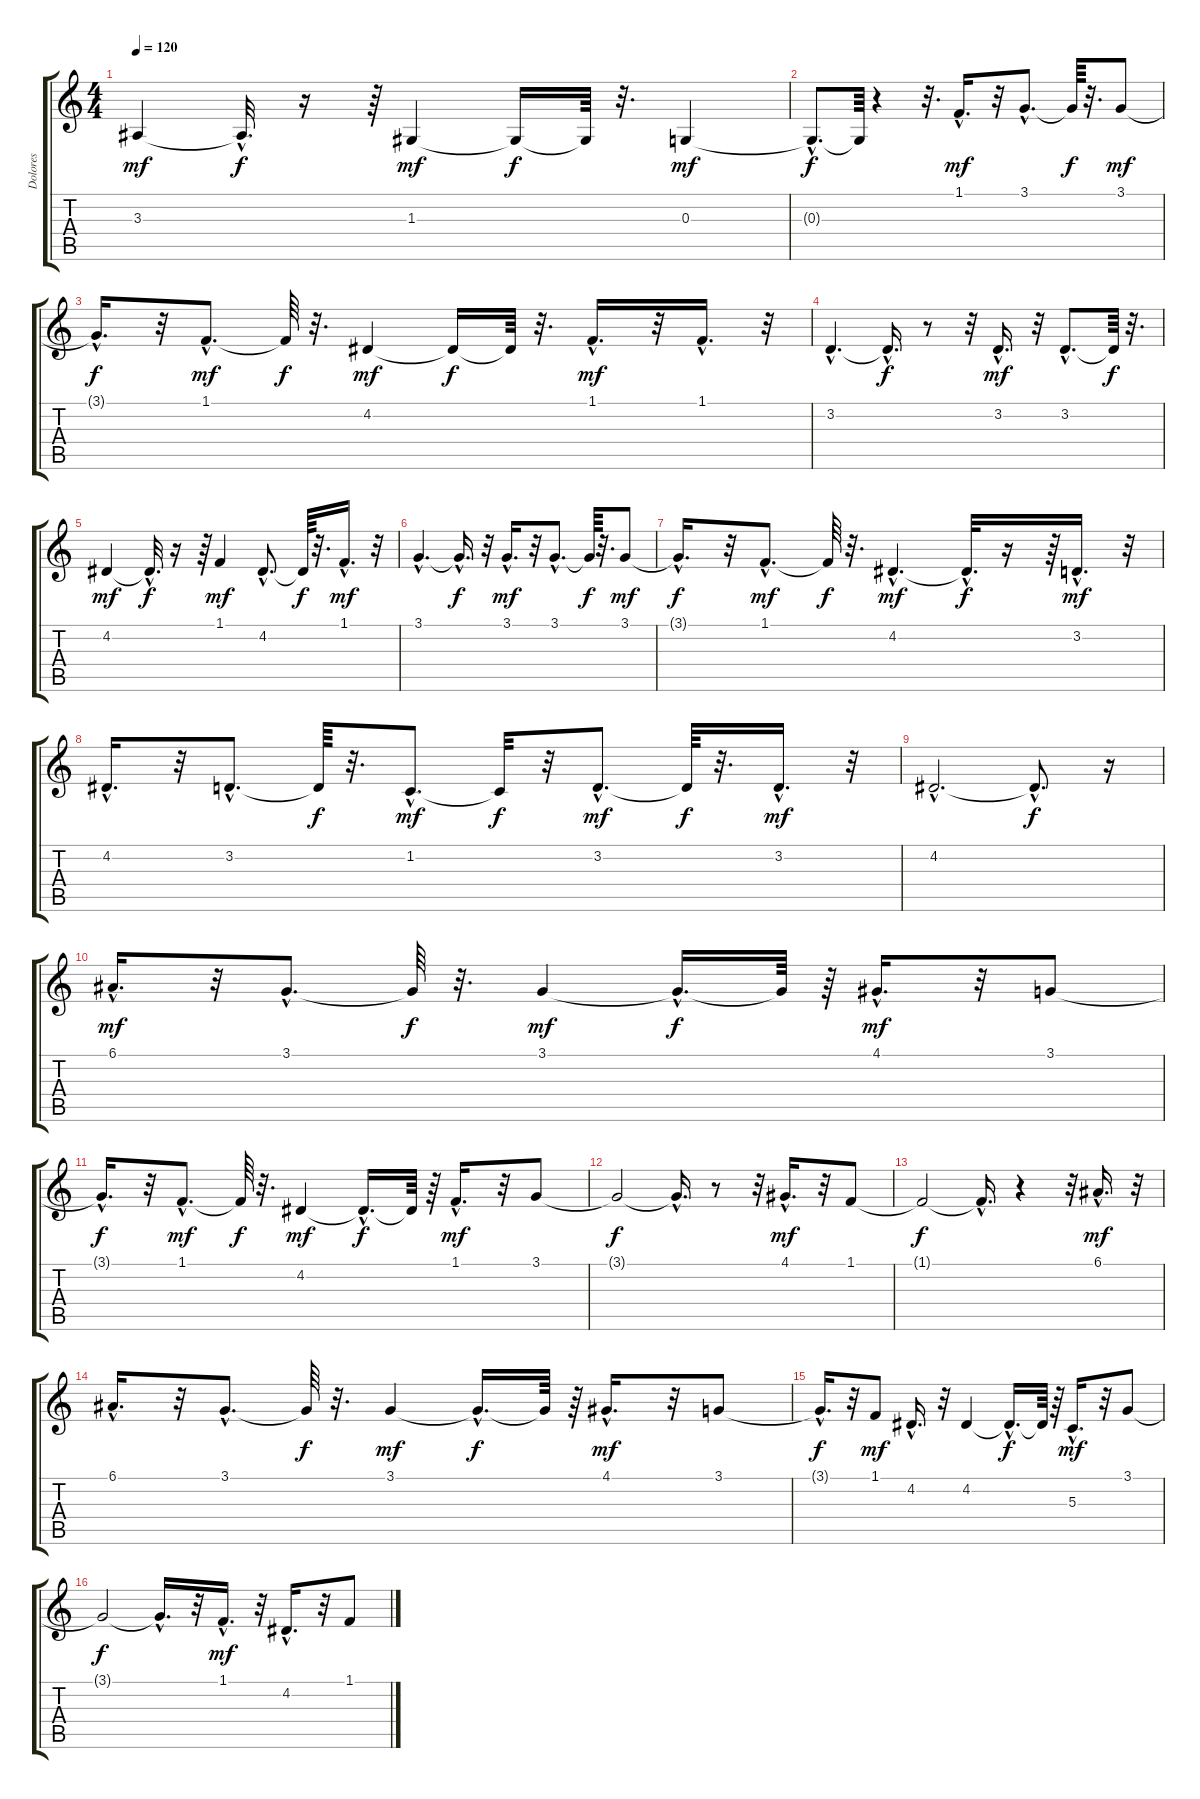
\track ("Dolores" "Dolores") {instrument panflute}
\staff {score tabs}
\tuning (E4 B3 G3 D3 A2 E2) {hide}
\ts (4 4)
\tempo 120
\clef g2
\ks c
3.3.4{dy mf} 3.3{hac t}.32{d dy f} r.16 r.64 1.3.4{dy mf} 1.3{t}.16{dy f} 1.3{t}.64 r.32{d} 0.3.4{dy mf} |
0.3{hac t}.8{d dy f} 0.3{t}.64 r.4 r.32{d} 1.1{hac}.16{d dy mf} r.32 3.1{hac}.8{d} 3.1{t}.64{dy f} r.32{d} 3.1.8{dy mf} |
3.1{hac t}.16{d dy f} r.32 1.1{hac}.8{d dy mf} 1.1{t}.64{dy f} r.32{d} 4.2.4{dy mf} 4.2{t}.16{dy f} 4.2{t}.64 r.32{d} 1.1{hac}.16{d dy mf} r.32 1.1{hac}.16{d} r.32 |
3.2{hac}.4{d} 3.2{hac t}.16{d dy f} r.8 r.32 3.2{hac}.16{d dy mf} r.32 3.2{hac}.8{d} 3.2{t}.64{dy f} r.32{d} |
4.2.4{dy mf} 4.2{hac t}.32{d dy f} r.16 r.64 1.1.4{dy mf} 4.2{hac}.8{d} 4.2{t}.64{dy f} r.32{d} 1.1{hac}.16{d dy mf} r.32 |
3.1{hac}.4{d} 3.1{hac t}.16{d dy f} r.32 3.1{hac}.16{d dy mf} r.32 3.1{hac}.8{d} 3.1{t}.64{dy f} r.32{d} 3.1.8{dy mf} |
3.1{hac t}.16{d dy f} r.32 1.1{hac}.8{d dy mf} 1.1{t}.64{dy f} r.32{d} 4.2{hac}.4{d dy mf} 4.2{hac t}.32{d dy f} r.16 r.64 3.2{hac}.16{d dy mf} r.32 |
4.2{hac}.16{d} r.32 3.2{hac}.8{d} 3.2{t}.64{dy f} r.32{d} 1.2{hac}.8{d dy mf} 1.2{t}.32{dy f} r.32 3.2{hac}.8{d dy mf} 3.2{t}.64{dy f} r.32{d} 3.2{hac}.16{d dy mf} r.32 |
4.2{hac}.2{d} 4.2{hac t}.8{d dy f} r.16 |
6.1{hac}.16{d dy mf} r.32 3.1{hac}.8{d} 3.1{t}.64{dy f} r.32{d} 3.1.4{dy mf} 3.1{hac t}.16{d dy f} 3.1{t}.64 r.64 4.1{hac}.16{d dy mf} r.32 3.1.8 |
3.1{hac t}.16{d dy f} r.32 1.1{hac}.8{d dy mf} 1.1{t}.64{dy f} r.32{d} 4.2.4{dy mf} 4.2{hac t}.16{d dy f} 4.2{t}.64 r.64 1.1{hac}.16{d dy mf} r.32 3.1.8 |
3.1{t}.2{dy f} 3.1{hac t}.16{d} r.8 r.32 4.1{hac}.16{d dy mf} r.32 1.1.8 |
1.1{t}.2{dy f} 1.1{hac t}.16{d} r.4 r.32 6.1{hac}.16{d dy mf} r.32 |
6.1{hac}.16{d} r.32 3.1{hac}.8{d} 3.1{t}.64{dy f} r.32{d} 3.1.4{dy mf} 3.1{hac t}.16{d dy f} 3.1{t}.64 r.64 4.1{hac}.16{d dy mf} r.32 3.1.8 |
3.1{hac t}.16{d dy f} r.32 1.1.8{dy mf} 4.2{hac}.16{d} r.32 4.2.4 4.2{hac t}.16{d dy f} 4.2{t}.64 r.64 5.3{hac}.16{d dy mf} r.32 3.1.8 |
3.1{t}.2{dy f} 3.1{hac t}.16{d} r.32 1.1{hac}.16{d dy mf} r.32 4.2{hac}.16{d} r.32 1.1.8
